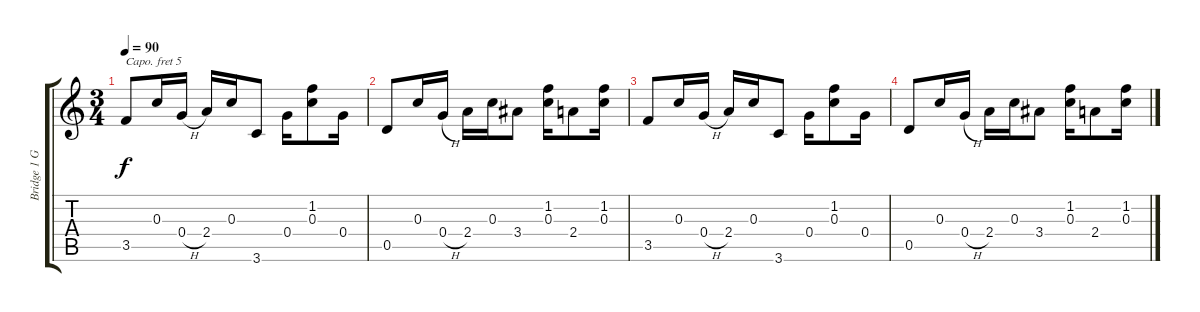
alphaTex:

\track ("Bridge 1 Guitar Main" "Bridge 1 G") {instrument acousticguitarsteel}
\staff {score tabs}
\capo 5
\tuning (E4 B3 G3 D3 A2 E2) {hide}
\ts (3 4)
\tempo 90
\clef g2
\ks c
3.5.8{dy f} 0.3.16 0.4{h}.16 2.4.16 0.3.16 3.6.8 0.4.16 (1.2 0.3).8 0.4.16 |
0.5.8 0.3.16 0.4{h}.16 2.4.16 0.3.16 3.4.8 (1.2 0.3).16 2.4.8 (1.2 0.3).16 |
3.5.8 0.3.16 0.4{h}.16 2.4.16 0.3.16 3.6.8 0.4.16 (1.2 0.3).8 0.4.16 |
0.5.8 0.3.16 0.4{h}.16 2.4.16 0.3.16 3.4.8 (1.2 0.3).16 2.4.8 (1.2 0.3).16
